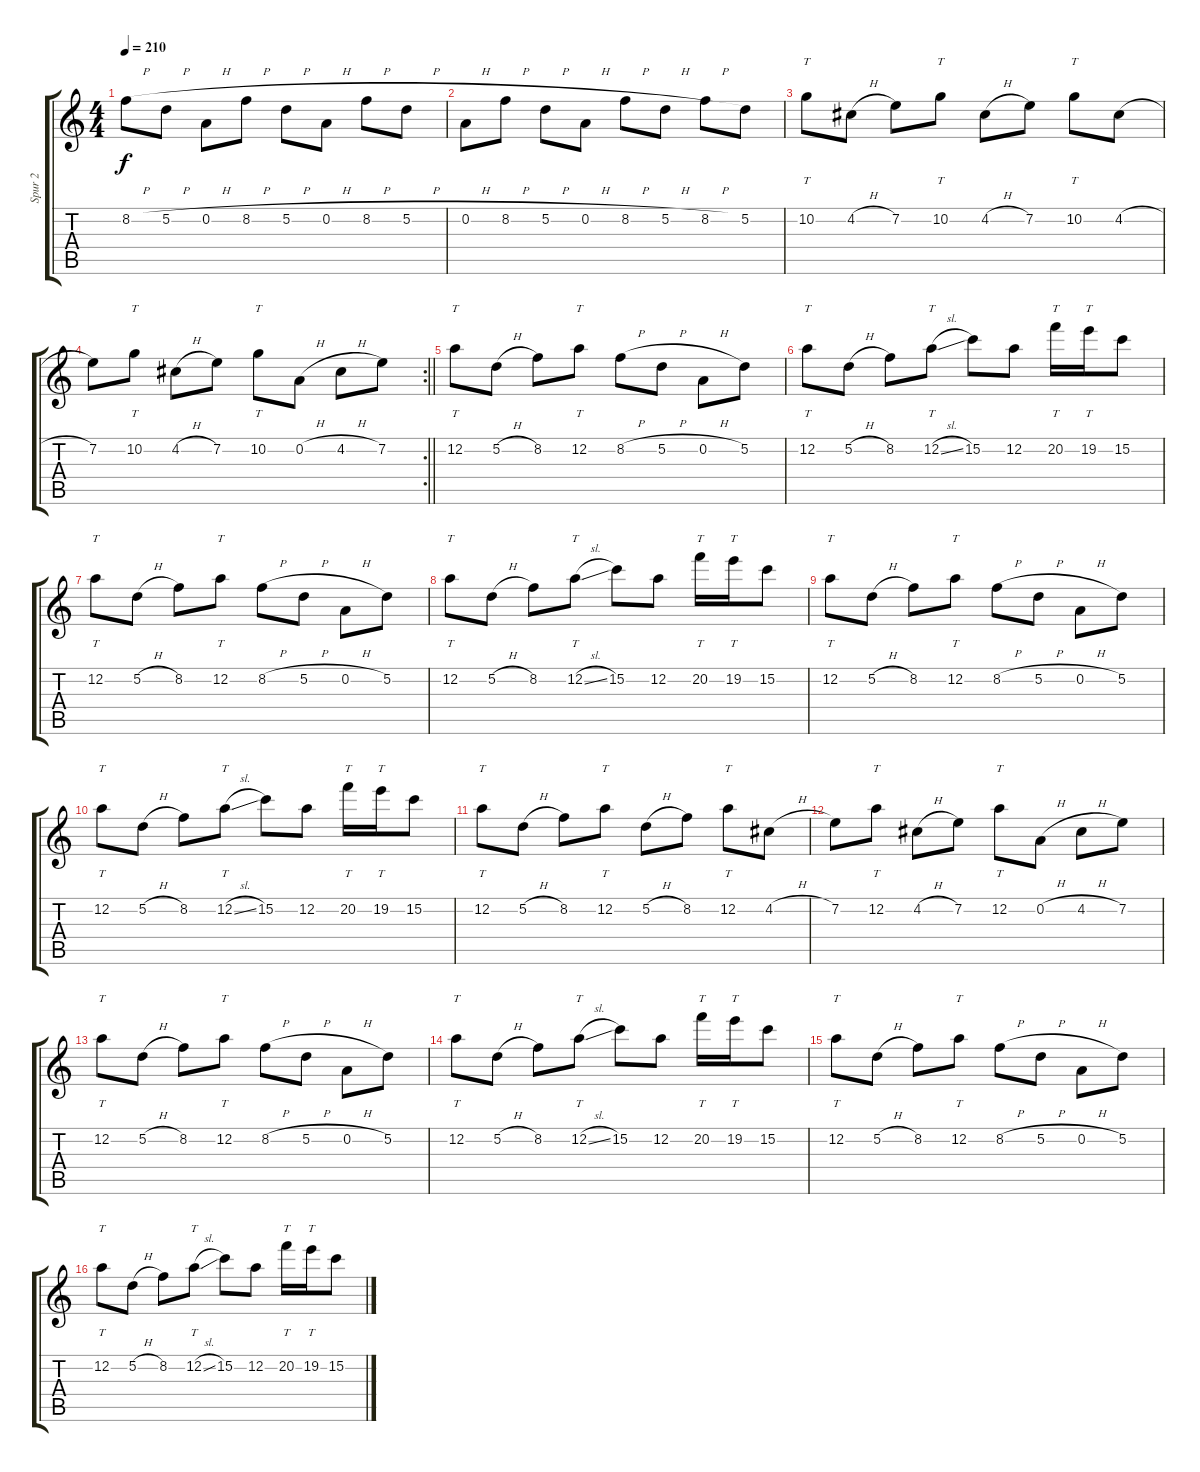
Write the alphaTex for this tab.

\track ("Spur 2" "Spur 2") {instrument distortionguitar}
\staff {score tabs}
\tuning (D4 A3 F3 C3 G2 C2) {hide}
\ts (4 4)
\tempo 210
\clef g2
\ks c
8.2{h}.8{dy f} 5.2{h}.8 0.2{h}.8 8.2{h}.8 5.2{h}.8 0.2{h}.8 8.2{h}.8 5.2{h}.8 |
0.2{h}.8 8.2{h}.8 5.2{h}.8 0.2{h}.8 8.2{h}.8 5.2{h}.8 8.2{h}.8 5.2.8 |
10.2.8{tt} 4.2{h}.8 7.2.8 10.2.8{tt} 4.2{h}.8 7.2.8 10.2.8{tt} 4.2{h}.8 |
\rc 2
\barLineRight lightlight
7.2.8 10.2.8{tt} 4.2{h}.8 7.2.8 10.2.8{tt} 0.2{h}.8 4.2{h}.8 7.2.8 |
12.2.8{tt} 5.2{h}.8 8.2.8 12.2.8{tt} 8.2{h}.8 5.2{h}.8 0.2{h}.8 5.2.8 |
12.2.8{tt} 5.2{h}.8 8.2.8 12.2{sl}.8{tt} 15.2.8 12.2.8 20.2.16{tt} 19.2.16{tt} 15.2.8 |
12.2.8{tt} 5.2{h}.8 8.2.8 12.2.8{tt} 8.2{h}.8 5.2{h}.8 0.2{h}.8 5.2.8 |
12.2.8{tt} 5.2{h}.8 8.2.8 12.2{sl}.8{tt} 15.2.8 12.2.8 20.2.16{tt} 19.2.16{tt} 15.2.8 |
12.2.8{tt} 5.2{h}.8 8.2.8 12.2.8{tt} 8.2{h}.8 5.2{h}.8 0.2{h}.8 5.2.8 |
12.2.8{tt} 5.2{h}.8 8.2.8 12.2{sl}.8{tt} 15.2.8 12.2.8 20.2.16{tt} 19.2.16{tt} 15.2.8 |
12.2.8{tt} 5.2{h}.8 8.2.8 12.2.8{tt} 5.2{h}.8 8.2.8 12.2.8{tt} 4.2{h}.8 |
7.2.8 12.2.8{tt} 4.2{h}.8 7.2.8 12.2.8{tt} 0.2{h}.8 4.2{h}.8 7.2.8 |
12.2.8{tt} 5.2{h}.8 8.2.8 12.2.8{tt} 8.2{h}.8 5.2{h}.8 0.2{h}.8 5.2.8 |
12.2.8{tt} 5.2{h}.8 8.2.8 12.2{sl}.8{tt} 15.2.8 12.2.8 20.2.16{tt} 19.2.16{tt} 15.2.8 |
12.2.8{tt} 5.2{h}.8 8.2.8 12.2.8{tt} 8.2{h}.8 5.2{h}.8 0.2{h}.8 5.2.8 |
12.2.8{tt} 5.2{h}.8 8.2.8 12.2{sl}.8{tt} 15.2.8 12.2.8 20.2.16{tt} 19.2.16{tt} 15.2.8
